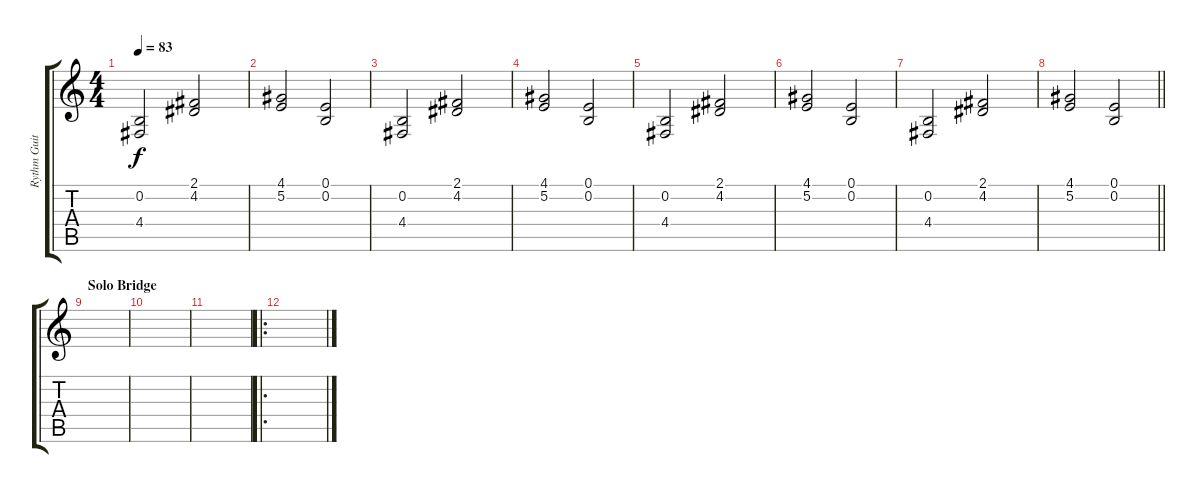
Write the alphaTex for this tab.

\track ("Rythm Guitar" "Rythm Guit") {instrument electricgrandpiano}
\staff {score tabs}
\tuning (E4 B3 G3 D3 A2 E2) {hide}
\ts (4 4)
\tempo 83
\clef g2
\ks c
(0.2 4.4).2{dy f} (2.1 4.2).2 |
(4.1 5.2).2 (0.1 0.2).2 |
(0.2 4.4).2 (2.1 4.2).2 |
(4.1 5.2).2 (0.1 0.2).2 |
(0.2 4.4).2 (2.1 4.2).2 |
(4.1 5.2).2 (0.1 0.2).2 |
(0.2 4.4).2 (2.1 4.2).2 |
\barLineRight lightlight
(4.1 5.2).2 (0.1 0.2).2 |
\section ("" "Solo Bridge")
|
|
|
\ro
